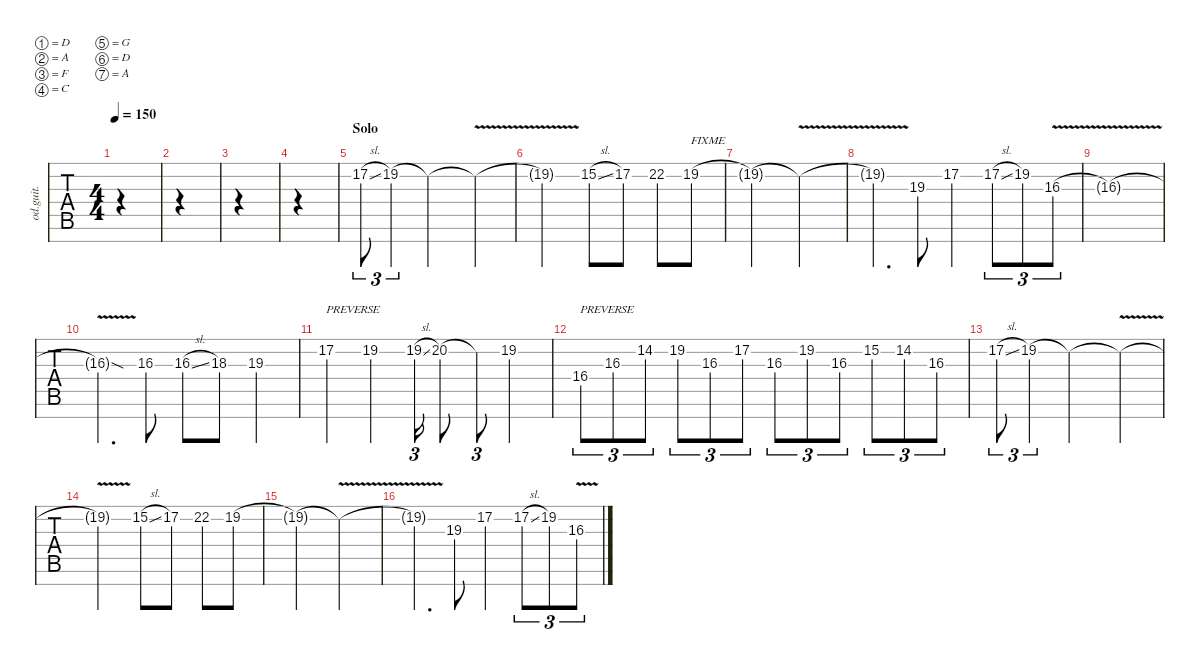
\defaultSystemsLayout 4
\hideDynamics
\bracketExtendMode nobrackets
\otherSystemsTrackNameOrientation horizontal
\track ("Lead" "od.guit.") {solo instrument overdrivenguitar}
\staff {tabs}
\tuning (D4 A3 F3 C3 G2 D2 A1)
\ts (4 4)
\scale
1.06224
\tempo 150
\accidentals auto
\clef g2
\ottava regular
\simile none
\ks aminor
|
\scale
0.973358 |
\scale
0.973358 |
\scale
0.991042 |
\section ("" "Solo")
\scale
1.06666 17.2{sl}.8{tu (3 2)} 19.2.4{tu (3 2)} 19.2{t}.2 19.2{v t}.4 |
\scale
0.977779 19.2{v t}.2 15.2{sl}.8 17.2.8 22.2.8 19.2.8{txt "FIXME"} |
\scale
0.977779 19.2{t}.2 19.2{v t}.2 |
\scale
0.977779 19.2{v t}.4{d} 19.3.8 17.2.4 17.2{sl}.8{tu (3 2)} 19.2.8{tu (3 2)} 16.3{v}.8{tu (3 2)} |
\scale
1.06666 16.3{v t}.1 |
\scale
0.977779 16.3{v sod t}.4{d} 16.3.8 16.3{sl}.8 18.3.8 19.3.4 |
\scale
0.977779 17.2.4{txt "PREVERSE"} 19.2.4 19.2{sl}.16{tu (3 2)} 20.2.8 20.2{t}.8{tu (3 2)} 19.2.4 |
\scale
0.977779 16.4.8{tu (3 2) txt "PREVERSE"} 16.3.8{tu (3 2)} 14.2.8{tu (3 2)} 19.2.8{tu (3 2)} 16.3.8{tu (3 2)} 17.2.8{tu (3 2)} 16.3.8{tu (3 2)} 19.2.8{tu (3 2)} 16.3.8{tu (3 2)} 15.2.8{tu (3 2)} 14.2.8{tu (3 2)} 16.3.8{tu (3 2)} |
\scale
1.06666 17.2{sl}.8{tu (3 2)} 19.2.4{tu (3 2)} 19.2{t}.2 19.2{v t}.4 |
\scale
0.977779 19.2{v t}.2 15.2{sl}.8 17.2.8 22.2.8 19.2.8 |
\scale
0.977779 19.2{t}.2 19.2{v t}.2 |
\scale
0.977779 19.2{v t}.4{d} 19.3.8 17.2.4 17.2{sl}.8{tu (3 2)} 19.2.8{tu (3 2)} 16.3{v}.8{tu (3 2)}
